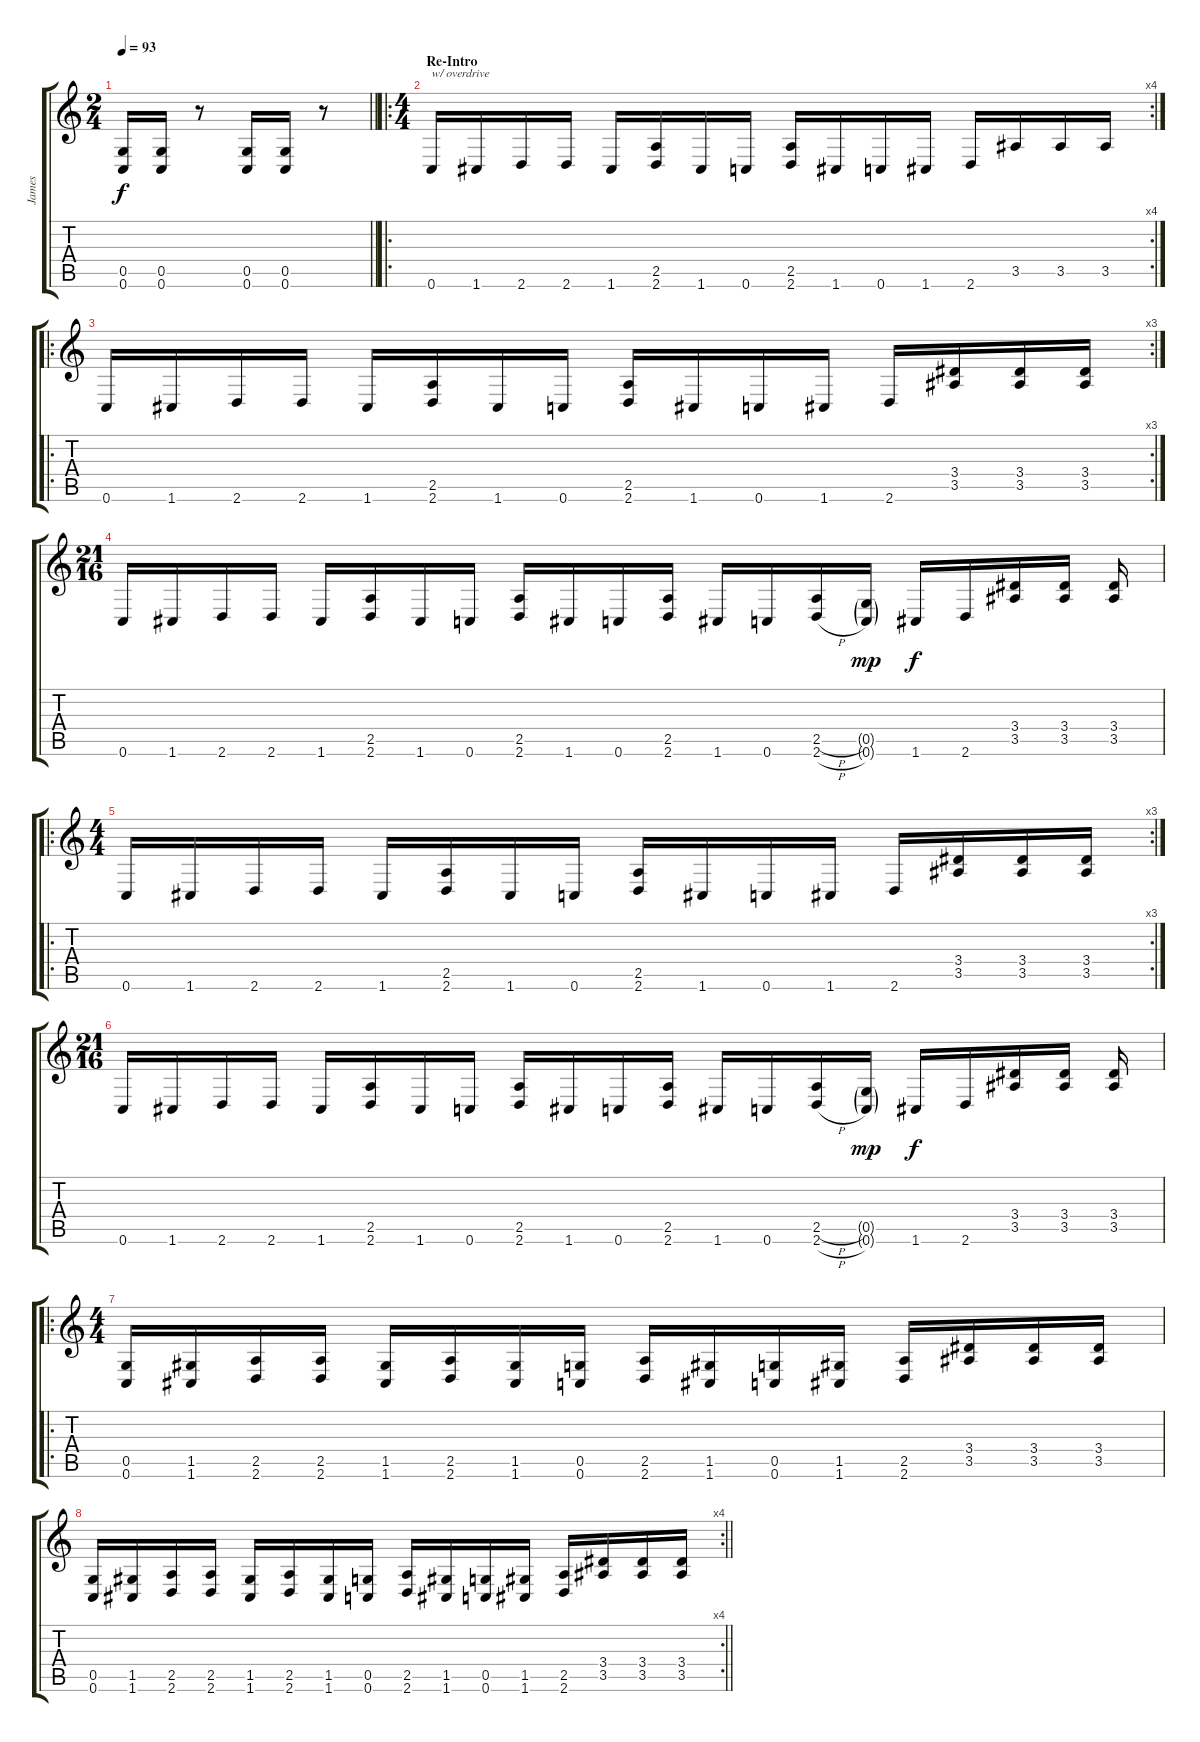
\track ("James" "James") {instrument distortionguitar}
\staff {score tabs}
\tuning (D4 A3 F3 C3 G2 C2) {hide}
\ts (2 4)
\tempo 93
\clef g2
\barLineRight lightlight
\ks c
(0.5 0.6).16{dy f} (0.5 0.6).16 r.8 (0.5 0.6).16 (0.5 0.6).16 r.8 |
\ro
\rc 4
\ts (4 4)
\section ("" "Re-Intro")
0.6.16{txt "w/ overdrive" volume 13 instrument electricguitarmuted} 1.6.16 2.6.16 2.6.16 1.6.16 (2.5 2.6).16 1.6.16 0.6.16 (2.5 2.6).16 1.6.16 0.6.16 1.6.16 2.6.16 3.5.16 3.5.16 3.5.16 |
\ro
\rc 3
0.6.16{instrument distortionguitar} 1.6.16 2.6.16 2.6.16 1.6.16 (2.5 2.6).16 1.6.16 0.6.16 (2.5 2.6).16 1.6.16 0.6.16 1.6.16 2.6.16 (3.4 3.5).16 (3.4 3.5).16 (3.4 3.5).16 |
\ts (21 16)
0.6.16 1.6.16 2.6.16 2.6.16 1.6.16 (2.5 2.6).16 1.6.16 0.6.16 (2.5 2.6).16 1.6.16 0.6.16 (2.5 2.6).16 1.6.16 0.6.16 (2.5{h} 2.6{h}).16 (0.5{g} 0.6{g}).16{dy mp} 1.6.16{dy f} 2.6.16 (3.4 3.5).16 (3.4 3.5).16 (3.4 3.5).16 |
\ro
\rc 3
\ts (4 4)
0.6.16 1.6.16 2.6.16 2.6.16 1.6.16 (2.5 2.6).16 1.6.16 0.6.16 (2.5 2.6).16 1.6.16 0.6.16 1.6.16 2.6.16 (3.4 3.5).16 (3.4 3.5).16 (3.4 3.5).16 |
\ts (21 16)
0.6.16 1.6.16 2.6.16 2.6.16 1.6.16 (2.5 2.6).16 1.6.16 0.6.16 (2.5 2.6).16 1.6.16 0.6.16 (2.5 2.6).16 1.6.16 0.6.16 (2.5{h} 2.6{h}).16 (0.5{g} 0.6{g}).16{dy mp} 1.6.16{dy f} 2.6.16 (3.4 3.5).16 (3.4 3.5).16 (3.4 3.5).16 |
\ro
\ts (4 4)
(0.5 0.6).16 (1.5 1.6).16 (2.5 2.6).16 (2.5 2.6).16 (1.5 1.6).16 (2.5 2.6).16 (1.5 1.6).16 (0.5 0.6).16 (2.5 2.6).16 (1.5 1.6).16 (0.5 0.6).16 (1.5 1.6).16 (2.5 2.6).16 (3.4 3.5).16 (3.4 3.5).16 (3.4 3.5).16 |
\rc 4
\barLineRight lightlight
(0.5 0.6).16 (1.5 1.6).16 (2.5 2.6).16 (2.5 2.6).16 (1.5 1.6).16 (2.5 2.6).16 (1.5 1.6).16 (0.5 0.6).16 (2.5 2.6).16 (1.5 1.6).16 (0.5 0.6).16 (1.5 1.6).16 (2.5 2.6).16 (3.4 3.5).16 (3.4 3.5).16 (3.4 3.5).16
